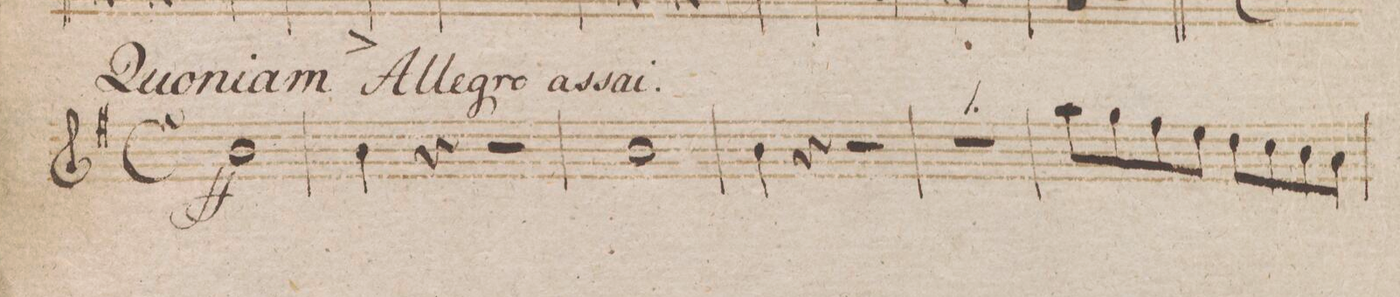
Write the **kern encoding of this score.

**kern	**dynam
*I"Clarinetto 2do in B.	*
*clefG2	*
*k[b-e-]	*
*met(c)	*
*M3/4	*
*k[b-]	*
*M4/4	*
*met(c)	*
*mmet(c)	*
1a	ff
=130	=130
4a\	.
4r	.
2r	.
=131	=131
1a	.
=132	=132
4a\	.
4r	.
2r	.
*	*custos:dd
=133	=133
1r	.
=134	=134
8gg\L	.
8ff\	.
8ee\	.
8dd\J	.
8cc\L	.
8b-\	.
8a\	.
8g\J	.
=135	=135
*-	*-
